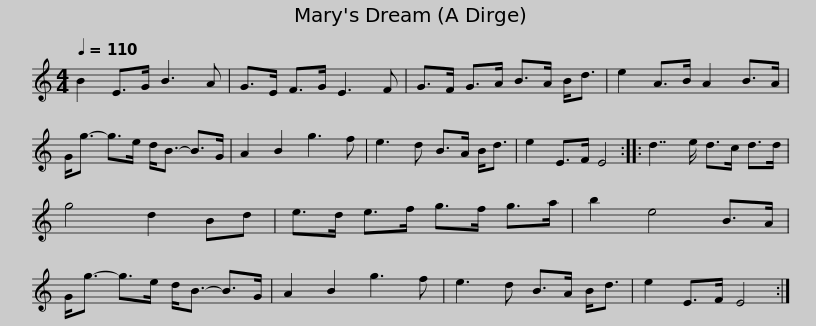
X:1
L:1/8
Q:1/4=110
M:4/4
I:linebreak $
K:none
V:1 treble transpose="8 "
V:1
[K:C] B2 E>G B3 A | G>E F>G E3 F | G>F G>A B>A B<d | e2 A>B A2 B>A | G<g- g>e d<B- B>G | %5
 A2 B2 g3 f |$ e3 d B>A B<d | e2 E>F E4 :: d7/2 e/ d>c d>d | g4 d2 Bd | %10
 e>d e>f g>f g>a | b2 e4 B>A |$ G<g- g>e d<B- B>G | A2 B2 g3 f | e3 d B>A B<d | %15
 e2 E>F E4 :| %16
